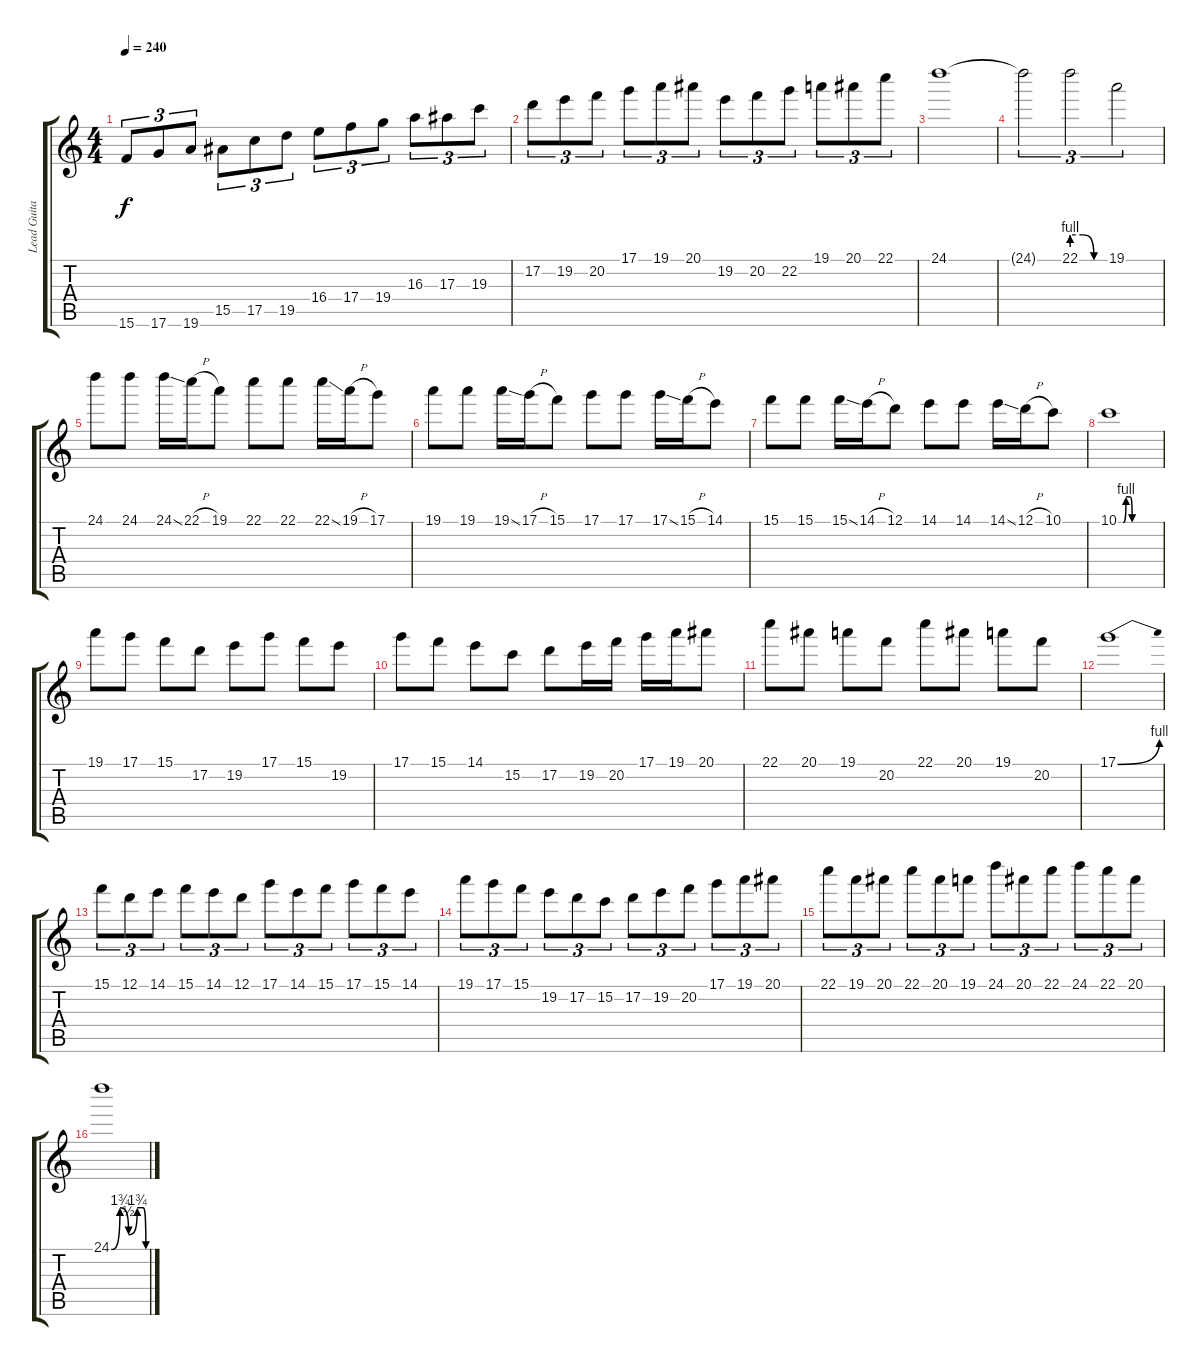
\track ("Lead Guitar" "Lead Guita") {instrument distortionguitar}
\staff {score tabs}
\tuning (D4 A3 F3 C3 G2 D2) {hide}
\ts (4 4)
\tempo 240
\clef g2
\ks c
15.6.8{tu (3 2) dy f} 17.6.8{tu (3 2)} 19.6.8{tu (3 2)} 15.5.8{tu (3 2)} 17.5.8{tu (3 2)} 19.5.8{tu (3 2)} 16.4.8{tu (3 2)} 17.4.8{tu (3 2)} 19.4.8{tu (3 2)} 16.3.8{tu (3 2)} 17.3.8{tu (3 2)} 19.3.8{tu (3 2)} |
17.2.8{tu (3 2)} 19.2.8{tu (3 2)} 20.2.8{tu (3 2)} 17.1.8{tu (3 2)} 19.1.8{tu (3 2)} 20.1.8{tu (3 2)} 19.2.8{tu (3 2)} 20.2.8{tu (3 2)} 22.2.8{tu (3 2)} 19.1.8{tu (3 2)} 20.1.8{tu (3 2)} 22.1.8{tu (3 2)} |
24.1.1 |
24.1{t}.2{tu (3 2)} 22.1{be (custom 0 4 20 4 40 0 60 0)}.2{tu (3 2)} 19.1.2{tu (3 2)} |
24.1.8 24.1.8 24.1{ss}.16 22.1{h}.16 19.1.8 22.1.8 22.1.8 22.1{ss}.16 19.1{h}.16 17.1.8 |
19.1.8 19.1.8 19.1{ss}.16 17.1{h}.16 15.1.8 17.1.8 17.1.8 17.1{ss}.16 15.1{h}.16 14.1.8 |
15.1.8 15.1.8 15.1{ss}.16 14.1{h}.16 12.1.8 14.1.8 14.1.8 14.1{ss}.16 12.1{h}.16 10.1.8 |
10.1{be (custom 0 0 7 0 11 4 17 4 20 0 60 0)}.1 |
19.1.8 17.1.8 15.1.8 17.2.8 19.2.8 17.1.8 15.1.8 19.2.8 |
17.1.8 15.1.8 14.1.8 15.2.8 17.2.8 19.2.16 20.2.16 17.1.16 19.1.16 20.1.8 |
22.1.8 20.1.8 19.1.8 20.2.8 22.1.8 20.1.8 19.1.8 20.2.8 |
17.1{be (bend 0 0 60 4)}.1 |
15.1.8{tu (3 2)} 12.1.8{tu (3 2)} 14.1.8{tu (3 2)} 15.1.8{tu (3 2)} 14.1.8{tu (3 2)} 12.1.8{tu (3 2)} 17.1.8{tu (3 2)} 14.1.8{tu (3 2)} 15.1.8{tu (3 2)} 17.1.8{tu (3 2)} 15.1.8{tu (3 2)} 14.1.8{tu (3 2)} |
19.1.8{tu (3 2)} 17.1.8{tu (3 2)} 15.1.8{tu (3 2)} 19.2.8{tu (3 2)} 17.2.8{tu (3 2)} 15.2.8{tu (3 2)} 17.2.8{tu (3 2)} 19.2.8{tu (3 2)} 20.2.8{tu (3 2)} 17.1.8{tu (3 2)} 19.1.8{tu (3 2)} 20.1.8{tu (3 2)} |
22.1.8{tu (3 2)} 19.1.8{tu (3 2)} 20.1.8{tu (3 2)} 22.1.8{tu (3 2)} 20.1.8{tu (3 2)} 19.1.8{tu (3 2)} 24.1.8{tu (3 2)} 20.1.8{tu (3 2)} 22.1.8{tu (3 2)} 24.1.8{tu (3 2)} 22.1.8{tu (3 2)} 20.1.8{tu (3 2)} |
24.1{be (custom 0 0 15 7 30 2 45 7 55 7 60 0)}.1
